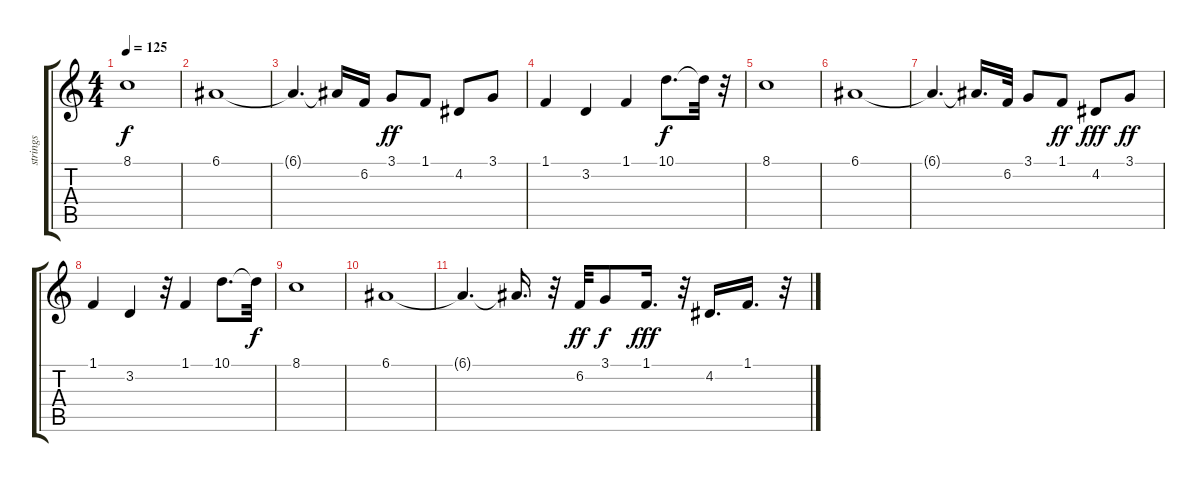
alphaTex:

\track ("strings " "strings ") {instrument synthstrings2}
\staff {score tabs}
\tuning (E4 B3 G3 D3 A2 E2) {hide}
\ts (4 4)
\tempo 125
\clef g2
\ks c
8.1.1{dy f} |
6.1.1 |
6.1{t}.4{d} 6.1{t}.16 6.2.16 3.1.8{dy ff} 1.1.8 4.2.8 3.1.8 |
1.1.4 3.2.4 1.1.4 10.1.8{d dy f} 10.1{t}.32 r.32 |
8.1.1 |
6.1.1 |
6.1{t}.4{d} 6.1{t}.16{d} 6.2.32 3.1.8 1.1.8{dy ff} 4.2.8{dy fff} 3.1.8{dy ff} |
1.1.4 3.2.4 r.32 1.1.4 10.1.8{d} 10.1{t}.32{dy f} |
8.1.1 |
6.1.1 |
6.1{t}.4{d} 6.1{t}.16{d} r.32 6.2.32{dy ff} 3.1.8{dy f} 1.1.16{d dy fff} r.32 4.2.16{d} 1.1.16{d} r.32
